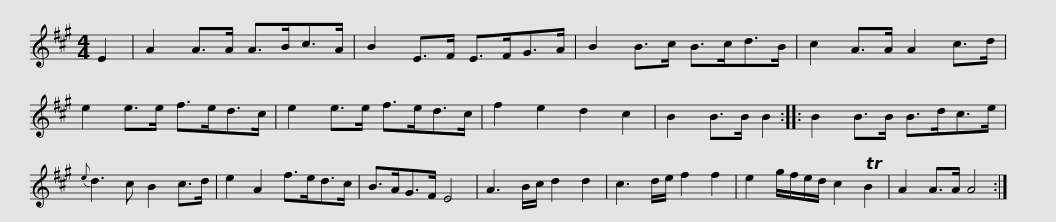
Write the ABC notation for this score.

X:1
L:1/8
M:4/4
I:linebreak $
K:A
V:1 treble
V:1
 E2 | A2 A>A A>Bc>A | B2 E>F E>FG>A | B2 B>c B>cd>B | c2 A>A A2 c>d | %5
 e2 e>e f>ed>c |$ e2 e>e f>ed>c | f2 e2 d2 c2 | B2 B>B B2 :: B2 B>B B>dc>e | %10
{e} d3 c B2 c>d | e2 A2 f>ed>c |$ B>AG>F E4 | A3 B/c/ d2 d2 | c3 d/e/ f2 f2 | %15
 e2 g/f/e/d/ c2 TB2 | A2 A>A A4 :| %17
